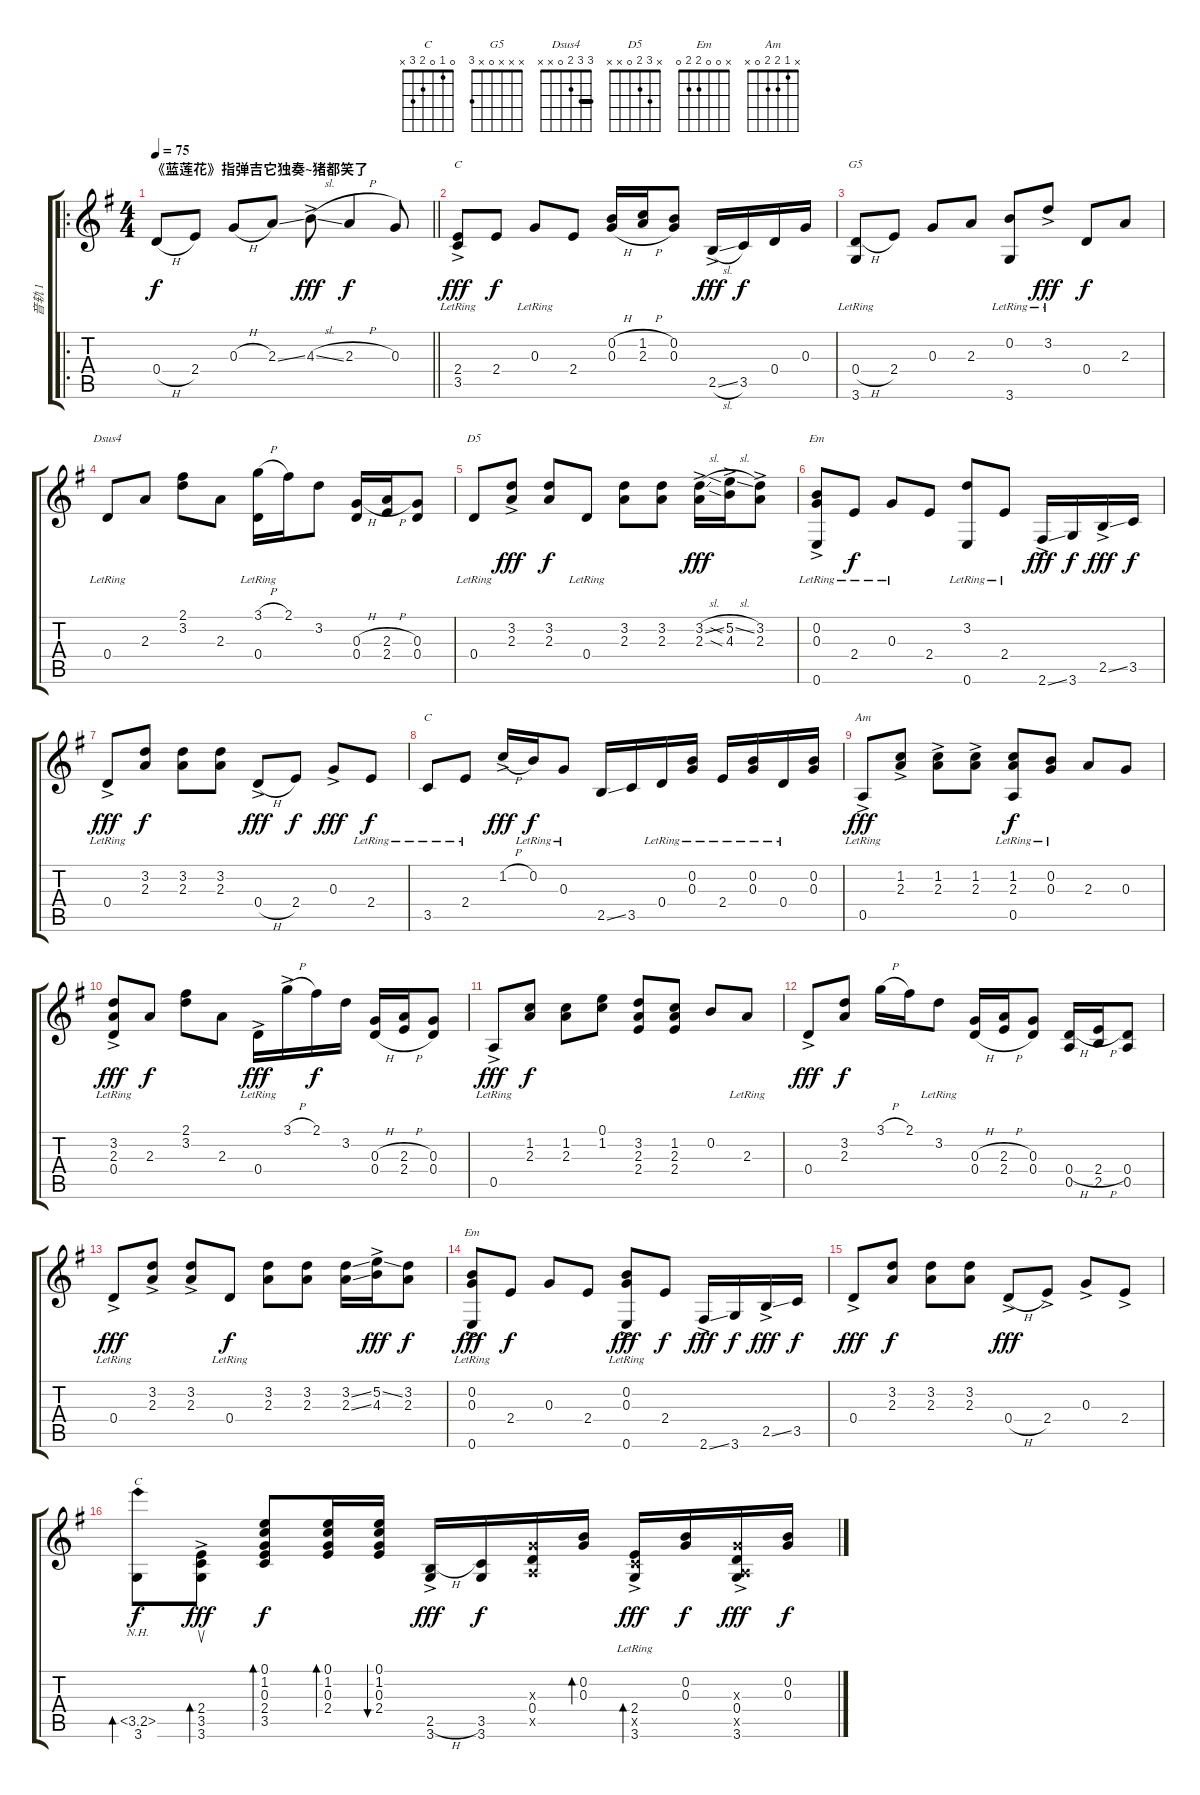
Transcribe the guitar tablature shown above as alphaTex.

\track ("音轨 1" "音轨 1") {instrument acousticguitarnylon}
\staff {score tabs}
\tuning (E4 B3 G3 D3 A2 E2) {hide}
\chord ("C" x x x 2 3 x)
\chord ("G5" x x x 0 x 3)
\chord ("Dsus4" 3 3 2 0 x x) {barre 3}
\chord ("D5" x 3 2 0 x x)
\chord ("Em" 0 0 0 2 2 0)
\chord ("C" 0 1 0 2 3 3)
\chord ("Am" x 1 2 2 0 x)
\chord ("Em" x 0 0 2 2 0)
\chord ("C" 0 1 0 2 3 x)
\ro
\ts (4 4)
\section ("" "《蓝莲花》指弹吉它独奏~猪都笑了")
\tempo 75
\clef g2
\barLineRight lightlight
\ks g
0.4{h}.8{dy f instrument acousticguitarnylon} 2.4.8 0.3{h}.8 2.3{ss}.8 4.3{sl ac}.8{dy fff} 2.3{h}.4{dy f} 0.3.8 |
(2.4{ac lr} 3.5{ac lr}).8{ch "C" dy fff} 2.4.8{dy f} 0.3{lr}.8 2.4.8 (0.2{h} 0.3{h}).16 (1.2{h} 2.3{h}).16 (0.2 0.3).8 2.5{sl ac}.16{dy fff} 3.5.16{dy f} 0.4.16 0.3.16 |
(0.4{h} 3.6{lr}).8{ch "G5"} 2.4.8 0.3.8 2.3.8 (0.2 3.6{lr}).8 3.2{ac lr}.8{dy fff} 0.4.8{dy f} 2.3.8 |
0.4{lr}.8{ch "Dsus4"} 2.3.8 (2.1 3.2).8 2.3.8 (3.1{h} 0.4{lr}).16 2.1.16 3.2.8 (0.3{h} 0.4).16 (2.3{h} 2.4).16 (0.3 0.4).8 |
0.4{lr}.8{ch "D5"} (3.2 2.3{ac}).8{dy fff} (3.2 2.3).8{dy f} 0.4{lr}.8 (3.2 2.3).8 (3.2 2.3).8 (3.2{sl ac} 2.3).16{dy fff} (5.2{sia sl} 4.3{sia ac}).16 (3.2 2.3{ac}).8 |
(0.2 0.3{ac lr} 0.6{lr}).8{ch "Em"} 2.4{lr}.8{dy f} 0.3{lr}.8 2.4.8 (3.2 0.6{lr}).8 2.4{lr}.8 2.6{ss ac}.16{dy fff} 3.6.16{dy f} 2.5{ss ac}.16{dy fff} 3.5.16{dy f} |
0.4{ac lr}.8{dy fff} (3.2 2.3).8{dy f} (3.2 2.3).8 (3.2 2.3).8 0.4{h ac}.8{dy fff} 2.4.8{dy f} 0.3{ac}.8{dy fff} 2.4{lr}.8{dy f} |
3.5{lr}.8{ch "C"} 2.4{lr}.8 1.2{h ac}.16{dy fff} 0.2{lr}.16{dy f} 0.3{lr}.8 2.5{ss}.16 3.5.16 0.4{lr}.16 (0.2 0.3{lr}).16 2.4{lr}.16 (0.2 0.3{lr}).16 0.4{lr}.16 (0.2 0.3).16 |
0.5{ac lr}.8{ch "Am" dy fff} (1.2{ac} 2.3).8 (1.2{ac} 2.3).8 (1.2{ac} 2.3).8 (1.2 2.3 0.5{lr}).8{dy f} (0.2{lr} 0.3{lr}).8 2.3.8 0.3.8 |
(3.2 2.3{ac lr} 0.4{ac lr}).8{dy fff} 2.3.8{dy f} (2.1 3.2).8 2.3.8 0.4{ac lr}.16{dy fff} 3.1{h ac}.16 2.1.16{dy f} 3.2.16 (0.3{h} 0.4{h}).16 (2.3{h} 2.4{h}).16 (0.3 0.4).8 |
0.5{ac lr}.8{dy fff} (1.2 2.3).8{dy f} (1.2 2.3).8 (0.1 1.2).8 (3.2 2.3 2.4).8 (1.2 2.3 2.4).8 0.2.8 2.3{lr}.8 |
0.4{ac}.8{dy fff} (3.2 2.3).8{dy f} 3.1{h}.16 2.1.16 3.2{lr}.8 (0.3{h} 0.4{h}).16 (2.3{h} 2.4{h}).16 (0.3 0.4).8 (0.4{h} 0.5).16 (2.4{h} 2.5).16 (0.4 0.5).8 |
0.4{ac lr}.8{dy fff} (3.2 2.3{ac}).8 (3.2 2.3{ac}).8 0.4{lr}.8{dy f} (3.2 2.3).8 (3.2 2.3).8 (3.2{ss} 2.3{ss}).16 (5.2{ss} 4.3{ac}).16{dy fff} (3.2 2.3).8{dy f} |
(0.2 0.3{ac lr} 0.6{lr}).8{ch "Em" dy fff} 2.4.8{dy f} 0.3.8 2.4.8 (0.2 0.3{ac} 0.6{lr}).8{dy fff} 2.4.8{dy f} 2.6{ss ac}.16{dy fff} 3.6.16{dy f} 2.5{ss ac}.16{dy fff} 3.5.16{dy f} |
0.4{ac}.8{dy fff} (3.2 2.3).8{dy f} (3.2 2.3).8 (3.2 2.3).8 0.4{h ac}.8{dy fff} 2.4{ac}.8 0.3{ac}.8 2.4{ac}.8 |
(3.5{nh} 3.6).8{bd 30 ch "C" dy f} (2.4{ac} 3.5 3.6).8{su bd 30 dy fff} (0.1 1.2 0.3 2.4 3.5).8{bd 30 dy f} (0.1 1.2 0.3 2.4).16{bd 30} (0.1 1.2 0.3 2.4).16{bu 30} (2.5{h ac} 3.6).16{dy fff} (3.5 3.6).16{dy f} (0.3{x} 0.4 0.5{x}).16 (0.2 0.3).16{bd 30} (2.4{ac lr} 3.5{x} 3.6).16{bd 30 dy fff} (0.2 0.3).16{dy f} (0.3{x} 0.4{ac} 0.5{x} 3.6).16{dy fff} (0.2 0.3).16{dy f}
